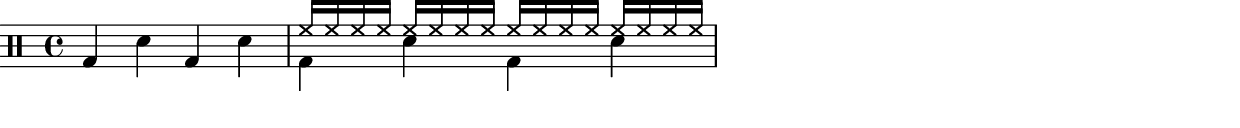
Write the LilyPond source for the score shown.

%% Generated by lilypond-book.py
%% Options: [exampleindent=10.16\mm,indent=0\mm,line-width=160\mm]
\include "lilypond-book-preamble.ly"


% ****************************************************************
% Start cut-&-pastable-section
% ****************************************************************



\paper {
  indent = 0\mm
  line-width = 160\mm
  % offset the left padding, also add 1mm as lilypond creates cropped
  % images with a little space on the right
  line-width = #(- line-width (* mm  3.000000) (* mm 1))
}

\layout {
  
}





% ****************************************************************
% ly snippet:
% ****************************************************************
\sourcefilename "/home/gub/NewGub/gub/target/linux-x86/src/lilypond-git.sv.gnu.org--lilypond.git-release-unstable/input/regression/midi-drums.ly"
\sourcefileline 0
\version "2.16.0" 
\header {
  texidoc = "Midi can create drums."
}

\score {
  \new DrumStaff <<
    \drummode {
      bd4 sn4 bd4 sn4
      <<
	{\voiceOne \repeat unfold 16 hh16 }
	\new DrumVoice { \voiceTwo bd4 sn4 bd4 sn4 }
      >> \oneVoice
    }
  >>
  \layout {}
  \midi {}
}



% ****************************************************************
% end ly snippet
% ****************************************************************
